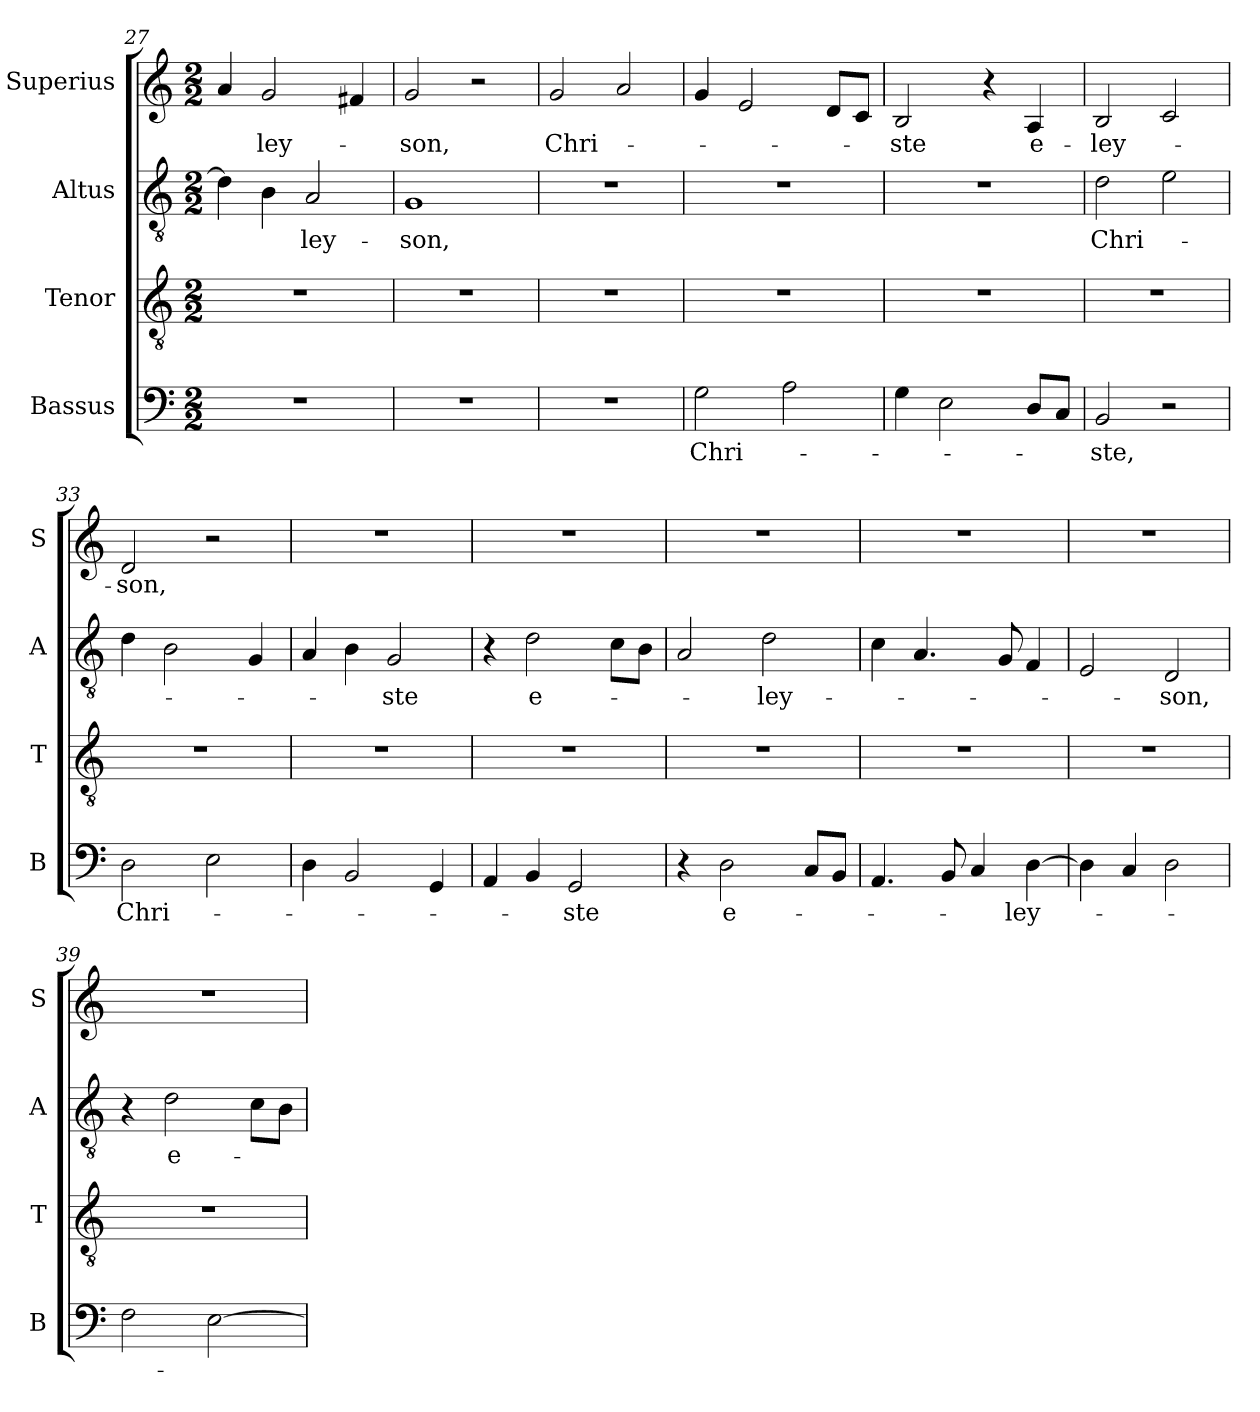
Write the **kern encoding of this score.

**kern	**text	**kern	**kern	**text	**kern	**text
*part4	*part4	*part3	*part2	*part2	*part1	*part1
*staff4	*staff4	*staff3	*staff2	*staff2	*staff1	*staff1
*I"Bassus	*	*I"Tenor	*I"Altus	*	*I"Superius	*
*I'B	*	*I'T	*I'A	*	*I'S	*
*clefF4	*	*clefGv2	*clefGv2	*	*clefG2	*
*k[]	*	*k[]	*k[]	*	*k[]	*
*M2/2	*	*M2/2	*M2/2	*	*M2/2	*
=27	=27	=27	=27	=27	=27	=27
1r	.	1r	4d]	.	4a	.
!	!	!	!	!	!	!LO:LY:i
.	.	.	4B	.	2g	-ley-
!	!	!	!	!LO:LY:i	!	!
.	.	.	2A	-ley-	.	.
.	.	.	.	.	4f#X	.
=28	=28	=28	=28	=28	=28	=28
!	!	!	!	!LO:LY:i	!	!LO:LY:i
1r	.	1r	1G	-son,	2g	-son,
.	.	.	.	.	2r	.
=29	=29	=29	=29	=29	=29	=29
!	!	!	!	!	!	!LO:LY:i
1r	.	1r	1r	.	2g	Chri-
.	.	.	.	.	2a	.
=30	=30	=30	=30	=30	=30	=30
2G	Chri-	1r	1r	.	4g	.
.	.	.	.	.	2e	.
2A	.	.	.	.	.	.
.	.	.	.	.	8dL	.
.	.	.	.	.	8cJ	.
=31	=31	=31	=31	=31	=31	=31
!	!	!	!	!	!	!LO:LY:i
4G	.	1r	1r	.	2B	-ste
2E	.	.	.	.	.	.
.	.	.	.	.	4r	.
!	!	!	!	!	!	!LO:LY:i
8DL	.	.	.	.	4A	e-
8CJ	.	.	.	.	.	.
=32	=32	=32	=32	=32	=32	=32
!	!	!	!	!LO:LY:i	!	!LO:LY:i
2BB	-ste,	1r	2d	Chri-	2B	-ley-
2r	.	.	2e	.	2c	.
=33	=33	=33	=33	=33	=33	=33
!	!LO:LY:i	!	!	!	!	!LO:LY:i
2D	Chri-	1r	4d	.	2d	-son,
.	.	.	2B	.	.	.
2E	.	.	.	.	2r	.
.	.	.	4G	.	.	.
=34	=34	=34	=34	=34	=34	=34
4D	.	1r	4A	.	1r	.
2BB	.	.	4B	.	.	.
!	!	!	!	!LO:LY:i	!	!
.	.	.	2G	-ste	.	.
4GG	.	.	.	.	.	.
=35	=35	=35	=35	=35	=35	=35
4AA	.	1r	4r	.	1r	.
!	!	!	!	!LO:LY:i	!	!
4BB	.	.	2d	e-	.	.
!	!LO:LY:i	!	!	!	!	!
2GG	-ste	.	.	.	.	.
.	.	.	8cL	.	.	.
.	.	.	8BJ	.	.	.
=36	=36	=36	=36	=36	=36	=36
4r	.	1r	2A	.	1r	.
!	!LO:LY:i	!	!	!	!	!
2D	e-	.	.	.	.	.
!	!	!	!	!LO:LY:i	!	!
.	.	.	2d	-ley-	.	.
8CL	.	.	.	.	.	.
8BBJ	.	.	.	.	.	.
=37	=37	=37	=37	=37	=37	=37
4.AA	.	1r	4c	.	1r	.
.	.	.	4.A	.	.	.
8BB	.	.	.	.	.	.
4C	.	.	.	.	.	.
.	.	.	8G	.	.	.
!	!LO:LY:i	!	!	!	!	!
[4D	-ley-	.	4F	.	.	.
=38	=38	=38	=38	=38	=38	=38
4D]	.	1r	2E	.	1r	.
4C	.	.	.	.	.	.
!	!	!	!	!LO:LY:i	!	!
2D	.	.	2D	-son,	.	.
=39	=39	=39	=39	=39	=39	=39
2F	.	1r	4r	.	1r	.
!	!	!	!	!LO:LY:i	!	!
.	.	.	2d	e-	.	.
[2E	.	.	.	.	.	.
.	.	.	8cL	.	.	.
.	.	.	8BJ	.	.	.
=	=	=	=	=	=	=
*-	*-	*-	*-	*-	*-	*-
